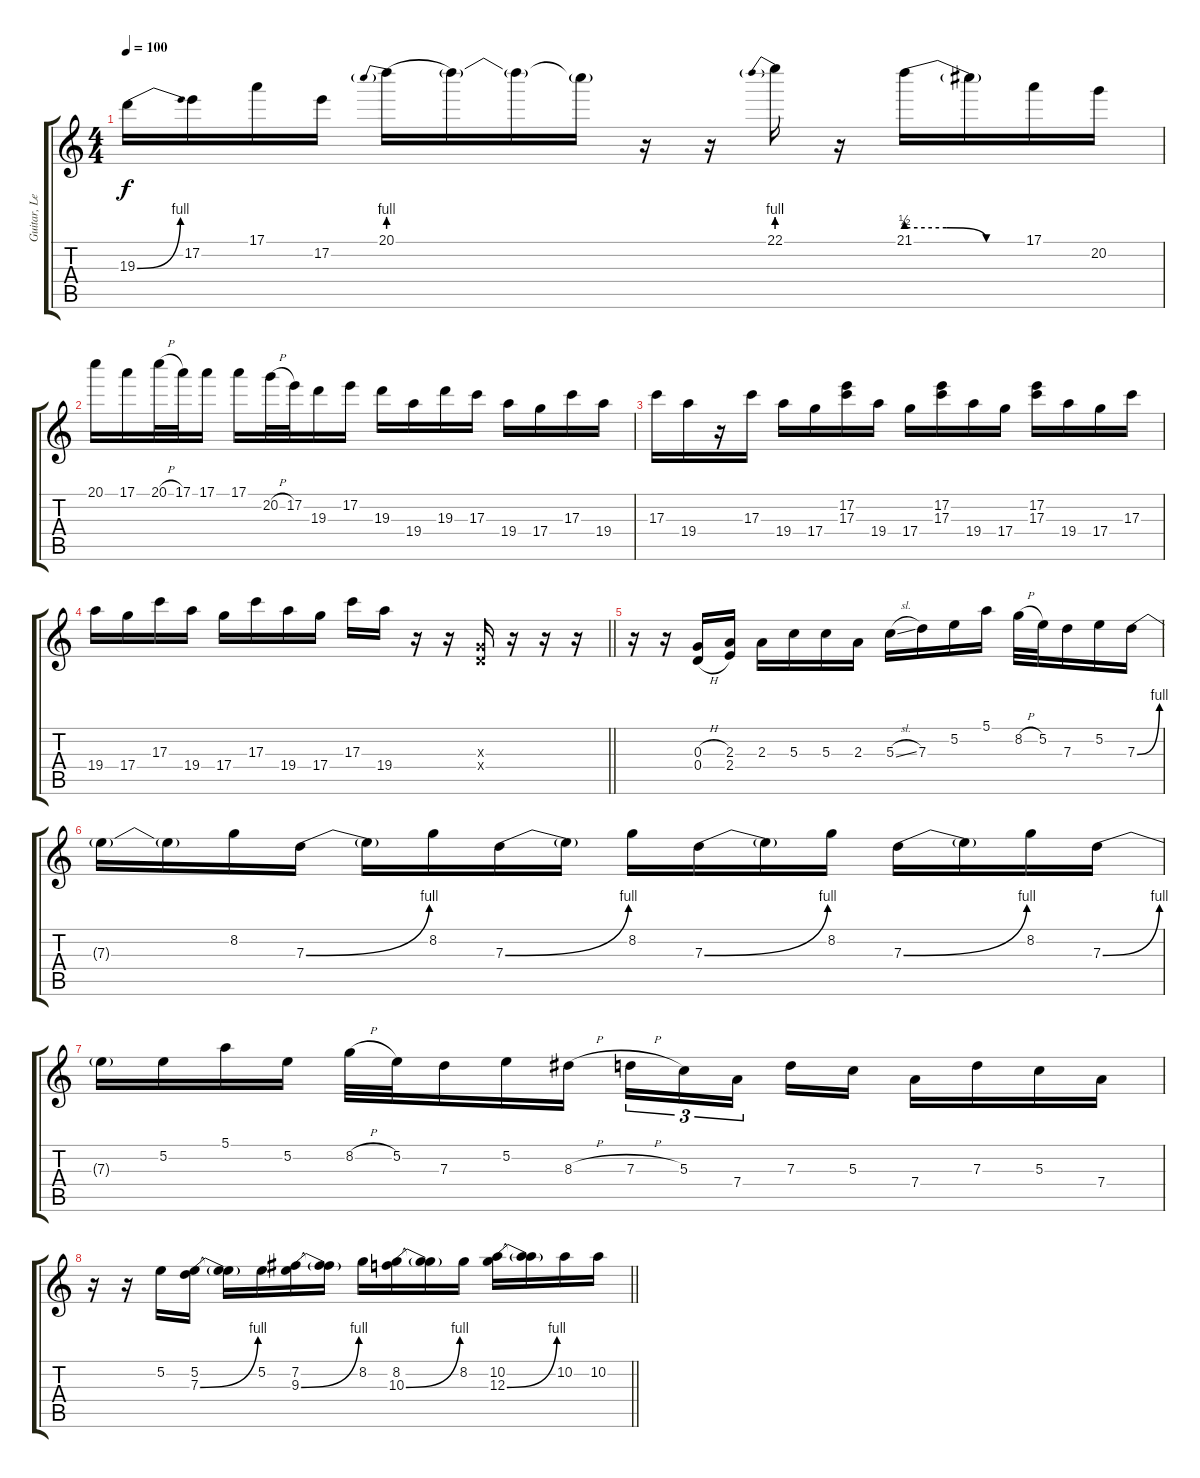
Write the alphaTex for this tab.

\track ("Guitar, Lead" "Guitar, Le") {instrument overdrivenguitar}
\staff {score tabs}
\tuning (E4 B3 G3 D3 A2 E2) {hide}
\ts (4 4)
\tempo 100
\clef g2
\ks c
19.3{be (bend 0 0 60 4)}.16{dy f} 17.2.16 17.1.16 17.2.16 20.1{be (prebend 0 4 60 4)}.16 20.1{t}.16 20.1{t}.16 20.1{t}.16 r.16 r.16 22.1{be (prebend 0 4 60 4)}.16 r.16 21.1{be (custom 0 2 20 2 40 0 60 0)}.16 21.1{t}.16 17.1.16 20.2.16 |
20.1.16 17.1.16 20.1{h}.32 17.1.32 17.1.16 17.1.16 20.2{h}.32 17.2.32 19.3.16 17.2.16 19.3.16 19.4.16 19.3.16 17.3.16 19.4.16 17.4.16 17.3.16 19.4.16 |
17.3.16 19.4.16 r.16 17.3.16 19.4.16 17.4.16 (17.2 17.3).16 19.4.16 17.4.16 (17.2 17.3).16 19.4.16 17.4.16 (17.2 17.3).16 19.4.16 17.4.16 17.3.16 |
\barLineRight lightlight
19.4.16 17.4.16 17.3.16 19.4.16 17.4.16 17.3.16 19.4.16 17.4.16 17.3.16 19.4.16 r.16 r.16 (0.3{x} 0.4{x}).16 r.16 r.16 r.16 |
r.16 r.16 (0.3{h} 0.4{h}).16 (2.3 2.4).16 2.3.16 5.3.16 5.3.16 2.3.16 5.3{sl}.16 7.3.16 5.2.16 5.1.16 8.2{h}.32 5.2.32 7.3.16 5.2.16 7.3{be (bend 0 0 60 4)}.16 |
7.3{t}.16 7.3{t}.16 8.2.16 7.3{be (bend 0 0 60 4)}.16 7.3{t}.16 8.2.16 7.3{be (bend 0 0 60 4)}.16 7.3{t}.16 8.2.16 7.3{be (bend 0 0 60 4)}.16 7.3{t}.16 8.2.16 7.3{be (bend 0 0 60 4)}.16 7.3{t}.16 8.2.16 7.3{be (bend 0 0 60 4)}.16 |
7.3{t}.16 5.2.16 5.1.16 5.2.16 8.2{h}.32 5.2.32 7.3.16 5.2.16 8.3{h}.16 7.3{h}.16{tu (3 2)} 5.3.16{tu (3 2)} 7.4.16{tu (3 2) beam splitsecondary} 7.3.16 5.3.16 7.4.16 7.3.16 5.3.16 7.4.16 |
\barLineRight lightlight
r.16 r.16 5.2.16 (5.2 7.3{be (bend 0 0 60 4)}).16 (5.2{t} 7.3{t}).16 5.2.16 (7.2 9.3{be (bend 0 0 60 4)}).16 (7.2{t} 9.3{t}).16 8.2.16 (8.2 10.3{be (bend 0 0 60 4)}).16 (8.2{t} 10.3{t}).16 8.2.16 (10.2 12.3{be (bend 0 0 60 4)}).16 (10.2{t} 12.3{t}).16 10.2.16 10.2.16
